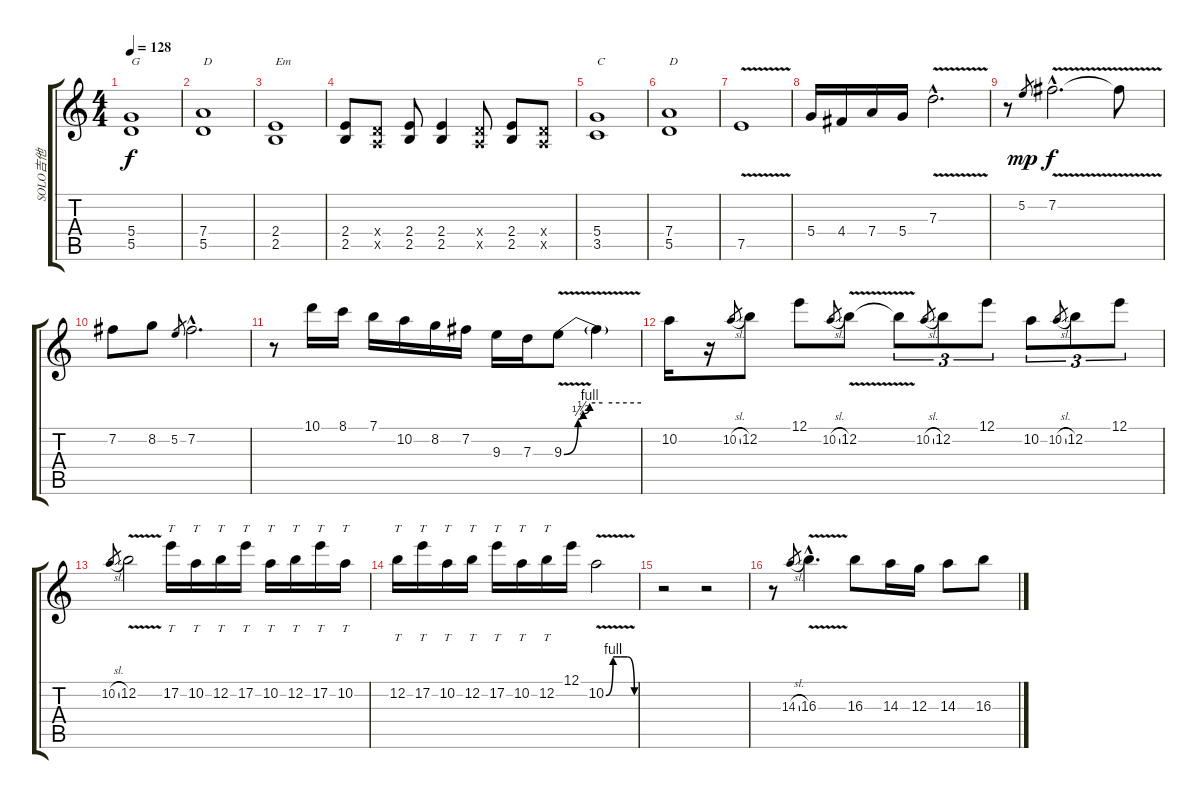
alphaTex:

\track ("SOLO吉他" "SOLO吉他") {instrument distortionguitar}
\staff {score tabs}
\tuning (E4 B3 G3 D3 A2 E2) {hide}
\ts (4 4)
\tempo 128
\clef g2
\ks c
(5.4 5.5).1{txt "G" dy f} |
(7.4 5.5).1{txt "D"} |
(2.4 2.5).1{txt "Em"} |
(2.4 2.5).8 (0.4{x} 0.5{x}).8 (2.4 2.5).8 (2.4 2.5).4 (0.4{x} 0.5{x}).8 (2.4 2.5).8 (0.4{x} 0.5{x}).8 |
(5.4 3.5).1{txt "C"} |
(7.4 5.5).1{txt "D"} |
7.5{v}.1{volume 16 balance 8} |
5.4.16 4.4.16 7.4.16 5.4.16 7.3{v hac}.2{d} |
r.8 5.2.8{gr dy mp} 7.2{v hac}.2{d dy f} 7.2{t}.8 |
7.2.8 8.2.8 5.2.8{gr} 7.2{hac}.2{d} |
r.8 10.1.16 8.1.16 7.1.16 10.2.16 8.2.16 7.2.16 9.3.16 7.3.16 9.3{be (custom 0 0 11 1 15 2 20 4 30 4 60 4) v}.8 9.3{t}.4 |
10.2.16 r.16 10.2{sl}.8{gr} 12.2.8 12.1.8 10.2{sl}.8{gr} 12.2{v}.8 12.2{t}.8{tu (3 2)} 10.2{sl}.8{gr} 12.2.8{tu (3 2)} 12.1.8{tu (3 2)} 10.2.8{tu (3 2)} 10.2{sl}.8{gr} 12.2.8{tu (3 2)} 12.1.8{tu (3 2)} |
10.2{sl}.8{gr} 12.2{v}.2 17.2.16{tt} 10.2.16{tt} 12.2.16{tt} 17.2.16{tt} 10.2.16{tt} 12.2.16{tt} 17.2.16{tt} 10.2.16{tt} |
12.2.16{tt} 17.2.16{tt} 10.2.16{tt} 12.2.16{tt} 17.2.16{tt} 10.2.16{tt} 12.2.16{tt} 12.1.16 10.2{be (custom 0 0 15 4 30 4 45 4 60 0) v}.2 |
r.2 r.2 |
r.8 14.3{sl}.8{gr} 16.3{v hac}.4{d volume 11} 16.3.8 14.3.16 12.3.16 14.3.8 16.3.8
